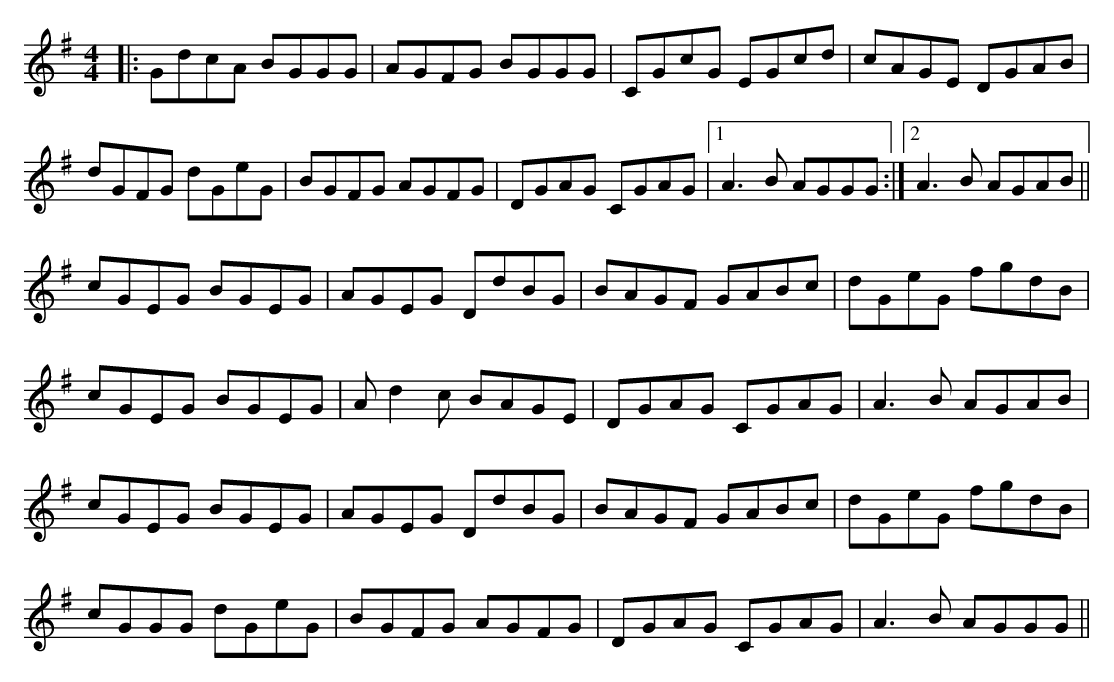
X:1
M:4/4
K:G
|:GdcA BGGG|AGFG BGGG|CGcG EGcd|cAGE DGAB|
dGFG dGeG|BGFG AGFG|DGAG CGAG|1 A3B AGGG:|2 A3B AGAB||
cGEG BGEG|AGEG DdBG|BAGF GABc|dGeG fgdB|
cGEG BGEG|Ad2c BAGE|DGAG CGAG|A3B AGAB|
cGEG BGEG|AGEG DdBG|BAGF GABc|dGeG fgdB|
cGGG dGeG|BGFG AGFG|DGAG CGAG|A3B AGGG||
